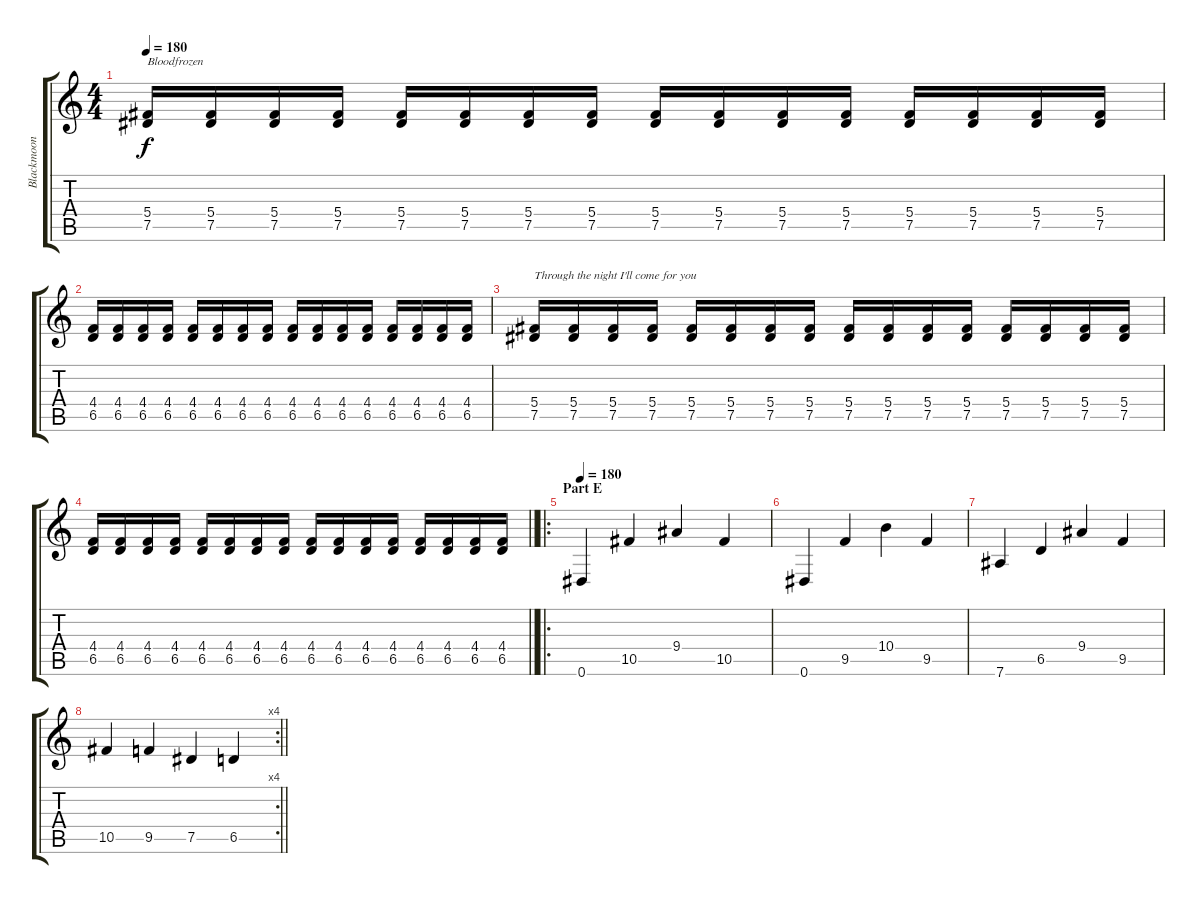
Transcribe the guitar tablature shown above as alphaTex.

\track ("Blackmoon" "Blackmoon") {instrument distortionguitar}
\staff {score tabs}
\tuning (Eb4 Bb3 Gb3 Db3 Ab2 Eb2) {hide}
\ts (4 4)
\tempo 180
\clef g2
\ks c
(5.4 7.5).16{txt "Bloodfrozen" dy f} (5.4 7.5).16 (5.4 7.5).16 (5.4 7.5).16 (5.4 7.5).16 (5.4 7.5).16 (5.4 7.5).16 (5.4 7.5).16 (5.4 7.5).16 (5.4 7.5).16 (5.4 7.5).16 (5.4 7.5).16 (5.4 7.5).16 (5.4 7.5).16 (5.4 7.5).16 (5.4 7.5).16 |
(4.4 6.5).16 (4.4 6.5).16 (4.4 6.5).16 (4.4 6.5).16 (4.4 6.5).16 (4.4 6.5).16 (4.4 6.5).16 (4.4 6.5).16 (4.4 6.5).16 (4.4 6.5).16 (4.4 6.5).16 (4.4 6.5).16 (4.4 6.5).16 (4.4 6.5).16 (4.4 6.5).16 (4.4 6.5).16 |
(5.4 7.5).16{txt "Through the night I'll come for you"} (5.4 7.5).16 (5.4 7.5).16 (5.4 7.5).16 (5.4 7.5).16 (5.4 7.5).16 (5.4 7.5).16 (5.4 7.5).16 (5.4 7.5).16 (5.4 7.5).16 (5.4 7.5).16 (5.4 7.5).16 (5.4 7.5).16 (5.4 7.5).16 (5.4 7.5).16 (5.4 7.5).16 |
\barLineRight lightlight
(4.4 6.5).16 (4.4 6.5).16 (4.4 6.5).16 (4.4 6.5).16 (4.4 6.5).16 (4.4 6.5).16 (4.4 6.5).16 (4.4 6.5).16 (4.4 6.5).16 (4.4 6.5).16 (4.4 6.5).16 (4.4 6.5).16 (4.4 6.5).16 (4.4 6.5).16 (4.4 6.5).16 (4.4 6.5).16 |
\ro
\section ("" "Part E")
\tempo 180
0.6.4 10.5.4 9.4.4 10.5.4 |
0.6.4 9.5.4 10.4.4 9.5.4 |
7.6.4 6.5.4 9.4.4 9.5.4 |
\rc 4
\barLineRight lightlight
10.5.4 9.5.4 7.5.4 6.5.4
